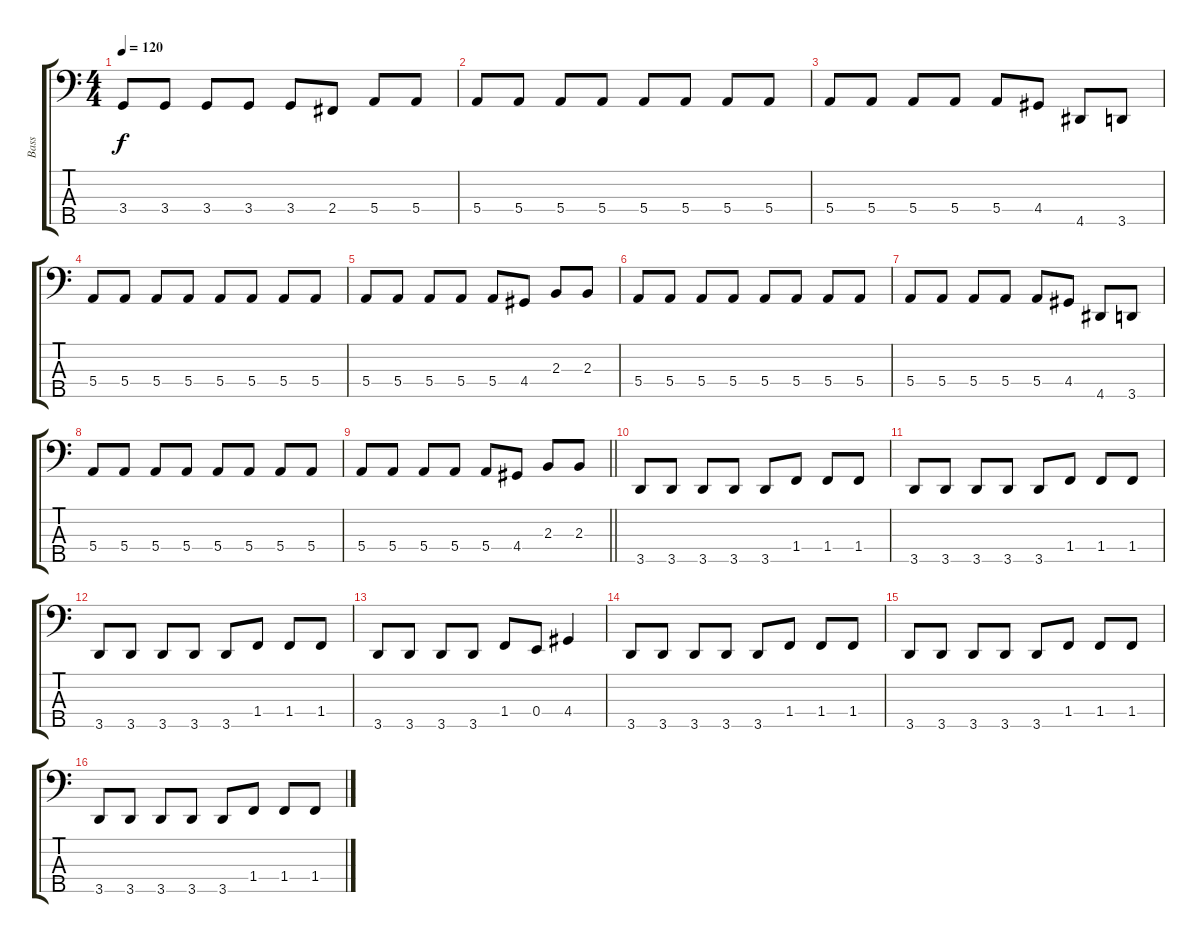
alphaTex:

\track ("Bass" "Bass") {instrument slapbass2}
\staff {score tabs}
\tuning (G2 D2 A1 E1 B0) {hide}
\ts (4 4)
\tempo 120
\clef f4
\ks c
3.4.8{dy f} 3.4.8 3.4.8 3.4.8 3.4.8 2.4.8 5.4.8 5.4.8 |
5.4.8 5.4.8 5.4.8 5.4.8 5.4.8 5.4.8 5.4.8 5.4.8 |
5.4.8 5.4.8 5.4.8 5.4.8 5.4.8 4.4.8 4.5.8 3.5.8 |
5.4.8 5.4.8 5.4.8 5.4.8 5.4.8 5.4.8 5.4.8 5.4.8 |
5.4.8 5.4.8 5.4.8 5.4.8 5.4.8 4.4.8 2.3.8 2.3.8 |
5.4.8 5.4.8 5.4.8 5.4.8 5.4.8 5.4.8 5.4.8 5.4.8 |
5.4.8 5.4.8 5.4.8 5.4.8 5.4.8 4.4.8 4.5.8 3.5.8 |
5.4.8 5.4.8 5.4.8 5.4.8 5.4.8 5.4.8 5.4.8 5.4.8 |
\barLineRight lightlight
5.4.8 5.4.8 5.4.8 5.4.8 5.4.8 4.4.8 2.3.8 2.3.8 |
3.5.8 3.5.8 3.5.8 3.5.8 3.5.8 1.4.8 1.4.8 1.4.8 |
3.5.8 3.5.8 3.5.8 3.5.8 3.5.8 1.4.8 1.4.8 1.4.8 |
3.5.8 3.5.8 3.5.8 3.5.8 3.5.8 1.4.8 1.4.8 1.4.8 |
3.5.8 3.5.8 3.5.8 3.5.8 1.4.8 0.4.8 4.4.4 |
3.5.8 3.5.8 3.5.8 3.5.8 3.5.8 1.4.8 1.4.8 1.4.8 |
3.5.8 3.5.8 3.5.8 3.5.8 3.5.8 1.4.8 1.4.8 1.4.8 |
3.5.8 3.5.8 3.5.8 3.5.8 3.5.8 1.4.8 1.4.8 1.4.8
